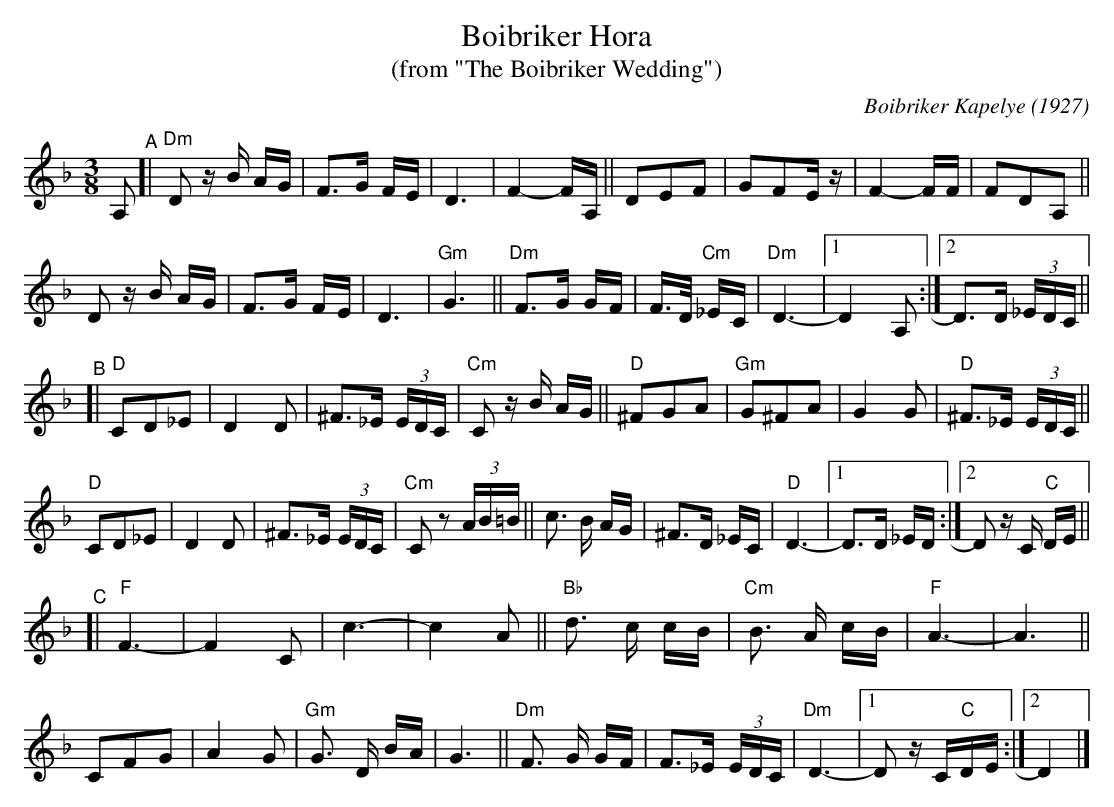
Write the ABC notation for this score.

X:1
T: Boibriker Hora
T: (from "The Boibriker Wedding")
C: Boibriker Kapelye (1927)
M: 3/8
L: 1/16
K: Dm
A,2 "^A"[|\
"Dm"D2 zB AG | F3G FE | D6 | F4- FA, || D2E2F2 | G2F2Ez | F4- FF | F2D2A,2 ||
D2 zB AG | F3G FE | D6 | "Gm"G6 || "Dm"F3G GF | F>D "Cm"_EC | "Dm"D6- |[1 D4 A,2 :|[2 D3D (3_EDC ||
"^B"[|\
"D"C2D2_E2 | D4 D2 | ^F3_E (3EDC | "Cm"C2 zB AG || "D"^F2G2A2 | "Gm"G2^F2A2 | G4 G2 | "D"^F3_E (3EDC ||
"D"C2D2_E2 | D4 D2 | ^F3_E (3EDC | "Cm"C2 z2 (3AB=B || c3 B AG | ^F3D _EC | "D"D6- |[1 D3D _ED :|[2  D2 zC "C"DE ||
"^C"[|\
"F"F6- | F4 C2 | c6- | c4 A2 || "Bb"d3 c cB | "Cm"B3 A cB | "F"A6- | A6 ||
C2F2G2 | A4 G2 | "Gm"G3 D BA | G6 || "Dm"F3 G GF | F3_E (3EDC | "Dm"D6- |[1 D2 zC"C"DE :|[2 D4 |]
